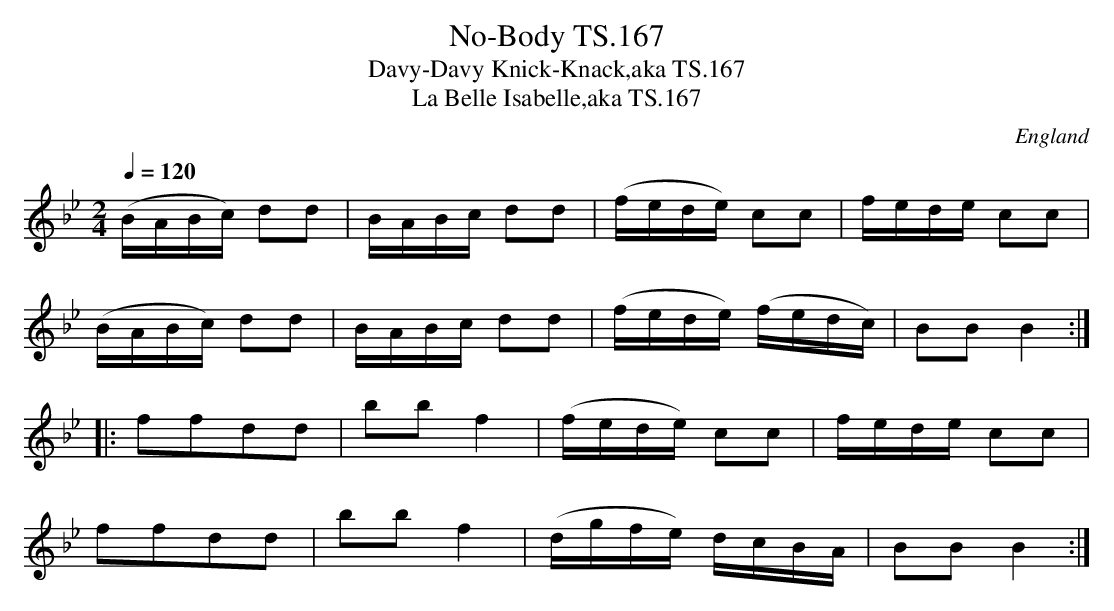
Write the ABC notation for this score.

X:1
T:No-Body TS.167
T:Davy-Davy Knick-Knack,aka TS.167
T:La Belle Isabelle,aka TS.167
M:2/4
L:1/16
Q:1/4=120
O:England
K:Bb major
(BABc) d2d2|BABc d2d2|(fede) c2c2|fede c2c2|!
(BABc) d2d2|BABc d2d2|(fede) (fedc)|B2B2B4:|!
|:f2f2d2d2|b2b2f4|(fede) c2c2|fede c2c2|!
f2f2d2d2|b2b2f4|(dgfe) dcBA|B2B2B4:|]
